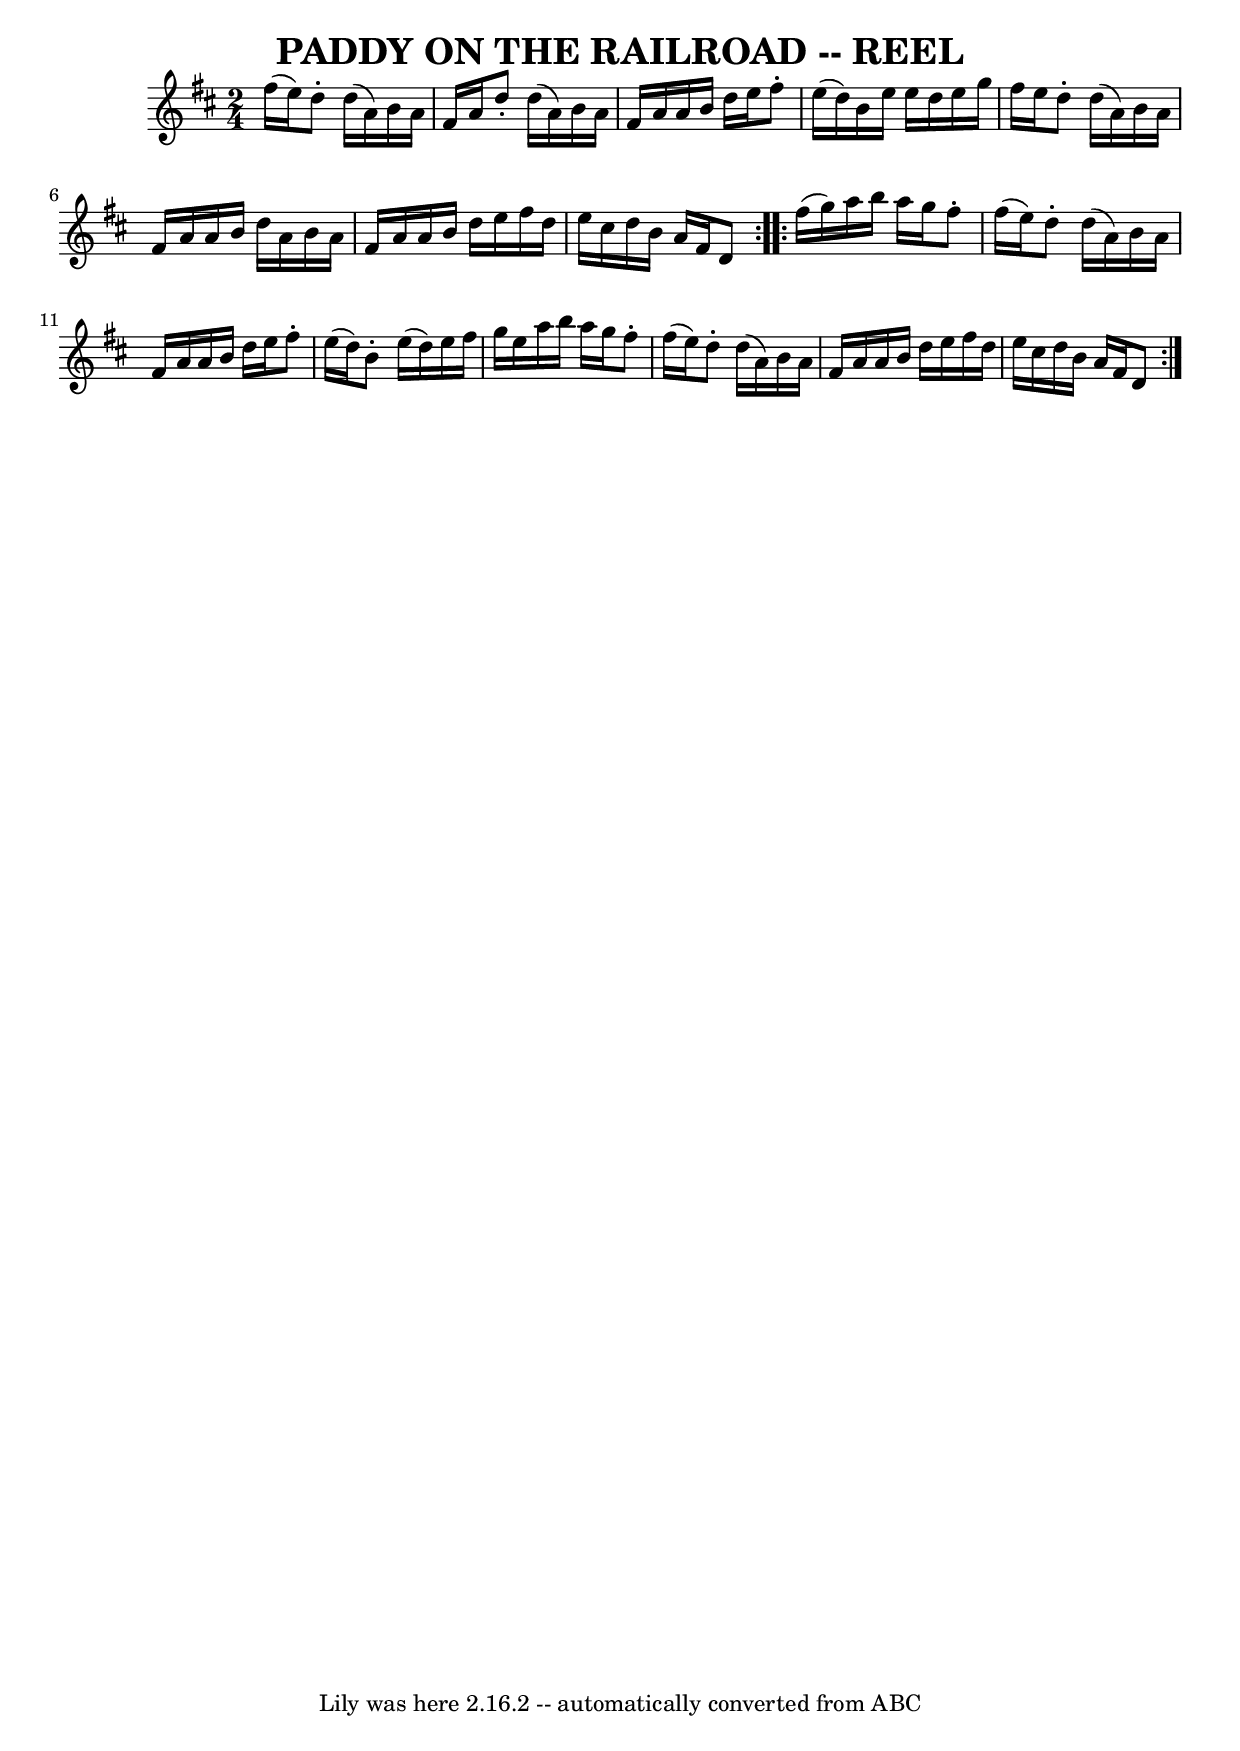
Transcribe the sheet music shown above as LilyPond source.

\version "2.16.2"
\include "Mammoth.ily"
\header {
	%% book = "Ryan's Mammoth Collection of Fiddle Tunes"
	crossRefNumber = "1"
	footnotes = "\\\\AKA The Merry Blacksmith"
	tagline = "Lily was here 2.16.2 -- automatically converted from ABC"
	title = "PADDY ON THE RAILROAD -- REEL"
}
voicedefault =  {


\repeat volta 2 {
\time 2/4 
\key d \major fis''16 (e''16)   |
 d''8 -. d''16 
(a'16) b'16 a'16 fis'16 a'16    |
 d''8 -. d''16 (
a'16) b'16 a'16 fis'16 a'16    |
 a'16 b'16 d''16   
 e''16 fis''8 -. e''16 (d''16)   |
 b'16 e''16 e''16   
 d''16 e''16 g''16 fis''16 e''16    |
 d''8 -. d''16 (
 a'16) b'16 a'16 fis'16 a'16    |
 a'16 b'16 d''16  
 a'16 b'16 a'16 fis'16 a'16    |
 a'16 b'16 d''16    
e''16 fis''16 d''16 e''16 cis''16    |
 d''16 b'16    
a'16 fis'16 d'8    }     \repeat volta 2 { fis''16 (g''16)   
|
 a''16 b''16 a''16 g''16 fis''8 -. fis''16 (e''16  
-)   |
 d''8 -. d''16 (a'16) b'16 a'16 fis'16 a'16   
 |
 a'16 b'16 d''16 e''16 fis''8 -. e''16 (d''16)   
|
 b'8 -. e''16 (d''16) e''16 fis''16 g''16 e''16    
|
 a''16 b''16 a''16 g''16 fis''8 -. fis''16 (e''16  
-)   |
 d''8 -. d''16 (a'16) b'16 a'16 fis'16 a'16   
 |
 a'16 b'16 d''16 e''16 fis''16 d''16 e''16    
cis''16    |
 d''16 b'16 a'16 fis'16 d'8    }   
}

\score{
    <<

	\context Staff="default"
	{
	    \voicedefault 
	}

    >>
	\layout {
	}
	\midi {}
}
